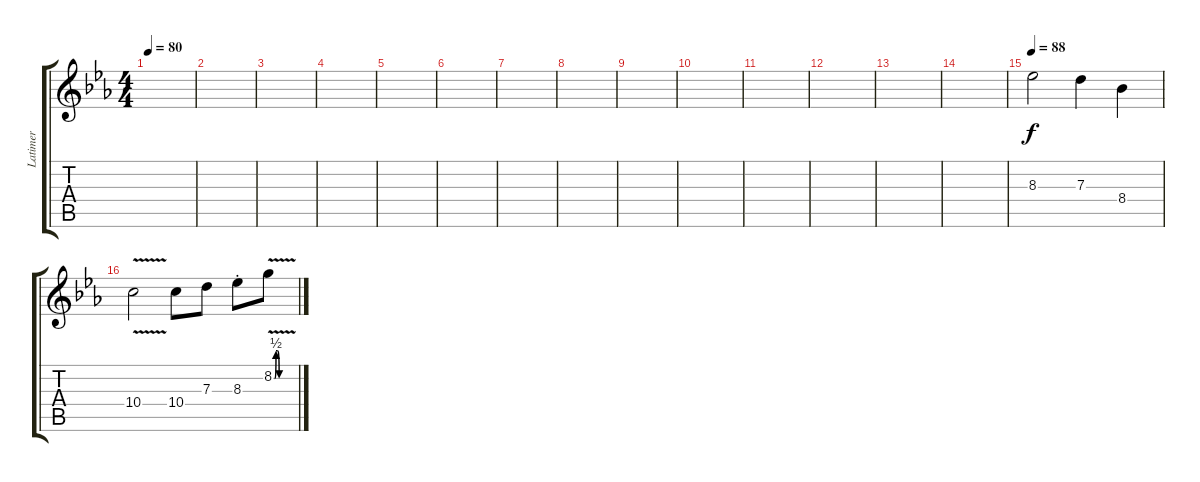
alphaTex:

\track ("Latimer" "Latimer") {instrument electricguitarjazz}
\staff {score tabs}
\tuning (E4 B3 G3 D3 A2 E2) {hide}
\ts (4 4)
\tempo 80
\clef g2
\ks cminor
|
|
|
|
|
|
|
|
|
|
|
|
|
|
\tempo 88
8.3.2{instrument electricguitarjazz} 7.3.4 8.4.4 |
10.4{v}.2 10.4.8 7.3.8 8.3{st}.8 8.2{be (custom 0 0 2 0 6 2 10 2 15 0 60 0) v}.8
